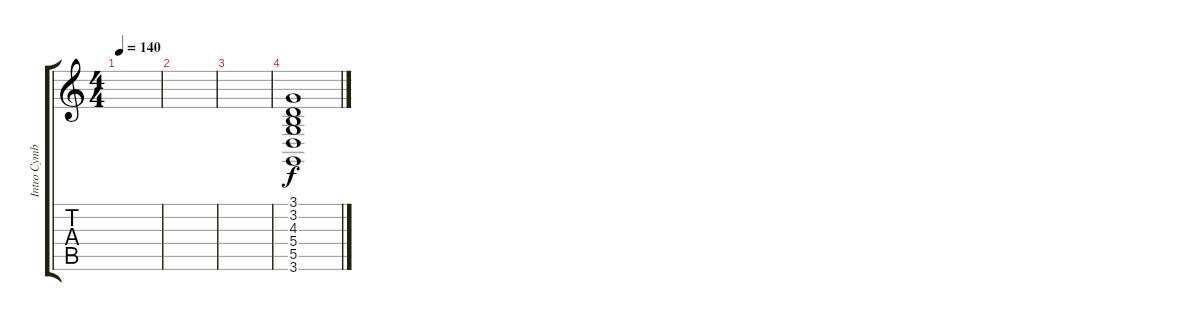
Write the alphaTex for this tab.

\track ("Intro Cymbal" "Intro Cymb") {instrument reversecymbal}
\staff {score tabs}
\tuning (E4 B3 G3 D3 A2 E2) {hide}
\ts (4 4)
\tempo 140
\clef g2
\ks c
|
|
|
(3.1 3.2 4.3 5.4 5.5 3.6).1
